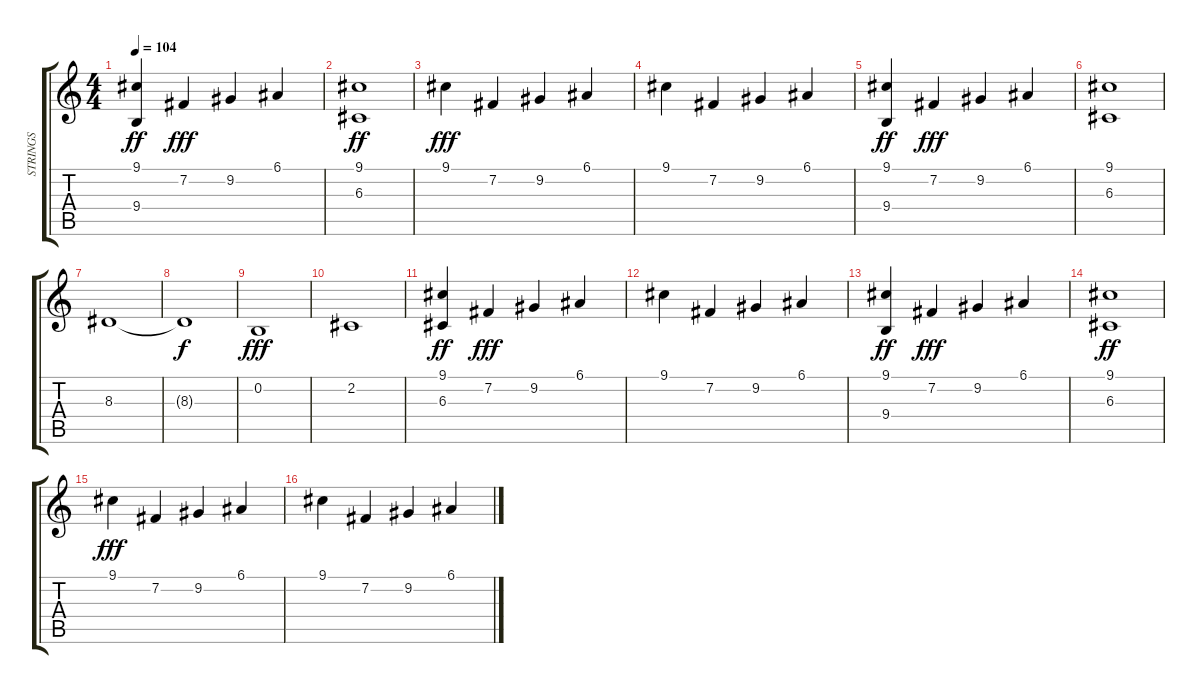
\track ("STRINGS" "STRINGS") {instrument stringensemble1}
\staff {score tabs}
\tuning (E4 B3 G3 D3 A2 E2) {hide}
\ts (4 4)
\tempo 104
\clef g2
\ks c
(9.1 9.4).4{dy ff} 7.2.4{dy fff} 9.2.4 6.1.4 |
(9.1 6.3).1{dy ff} |
9.1.4{dy fff} 7.2.4 9.2.4 6.1.4 |
9.1.4 7.2.4 9.2.4 6.1.4 |
(9.1 9.4).4{dy ff} 7.2.4{dy fff} 9.2.4 6.1.4 |
(9.1 6.3).1 |
8.3.1{volume 8} |
8.3{t}.1{dy f} |
0.2.1{dy fff} |
2.2.1 |
(9.1 6.3).4{dy ff volume 9} 7.2.4{dy fff} 9.2.4 6.1.4 |
9.1.4 7.2.4 9.2.4 6.1.4 |
(9.1 9.4).4{dy ff} 7.2.4{dy fff} 9.2.4 6.1.4 |
(9.1 6.3).1{dy ff} |
9.1.4{dy fff} 7.2.4 9.2.4 6.1.4 |
9.1.4 7.2.4 9.2.4 6.1.4
